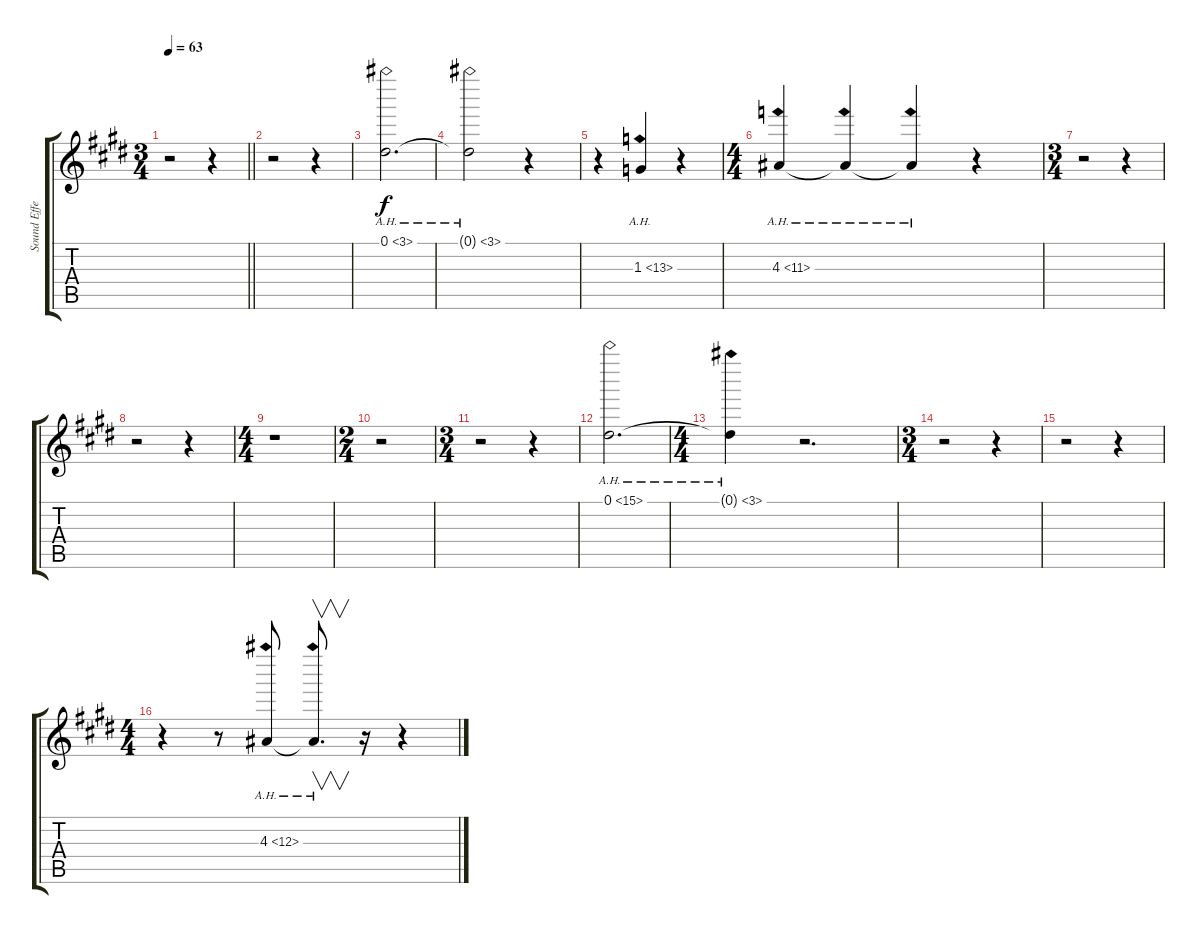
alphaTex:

\track ("Sound Effect" "Sound Effe") {instrument overdrivenguitar}
\staff {score tabs}
\tuning (Eb4 Bb3 Gb3 Db3 Ab2 Eb2) {hide}
\ts (3 4)
\tempo 63
\clef g2
\barLineRight lightlight
\ks e
r.2{dy f instrument overdrivenguitar} r.4 |
r.2 r.4 |
0.1{ah 3}.2{d} |
0.1{ah 3 t}.2 r.4 |
r.4 1.3{ah 12}.4 r.4 |
\ts (4 4)
4.3{ah 7}.4 4.3{ah 7 t}.4 4.3{ah 7 t}.4 r.4 |
\ts (3 4)
r.2 r.4 |
r.2 r.4 |
\ts (4 4)
r.1 |
\ts (2 4)
r.2 |
\ts (3 4)
r.2 r.4 |
0.1{ah 15}.2{d} |
\ts (4 4)
0.1{ah 3 t}.4 r.2{d} |
\ts (3 4)
r.2 r.4 |
r.2 r.4 |
\ts (4 4)
r.4 r.8 4.3{ah 8}.8 4.3{ah 8 t}.8{v d} r.16 r.4
